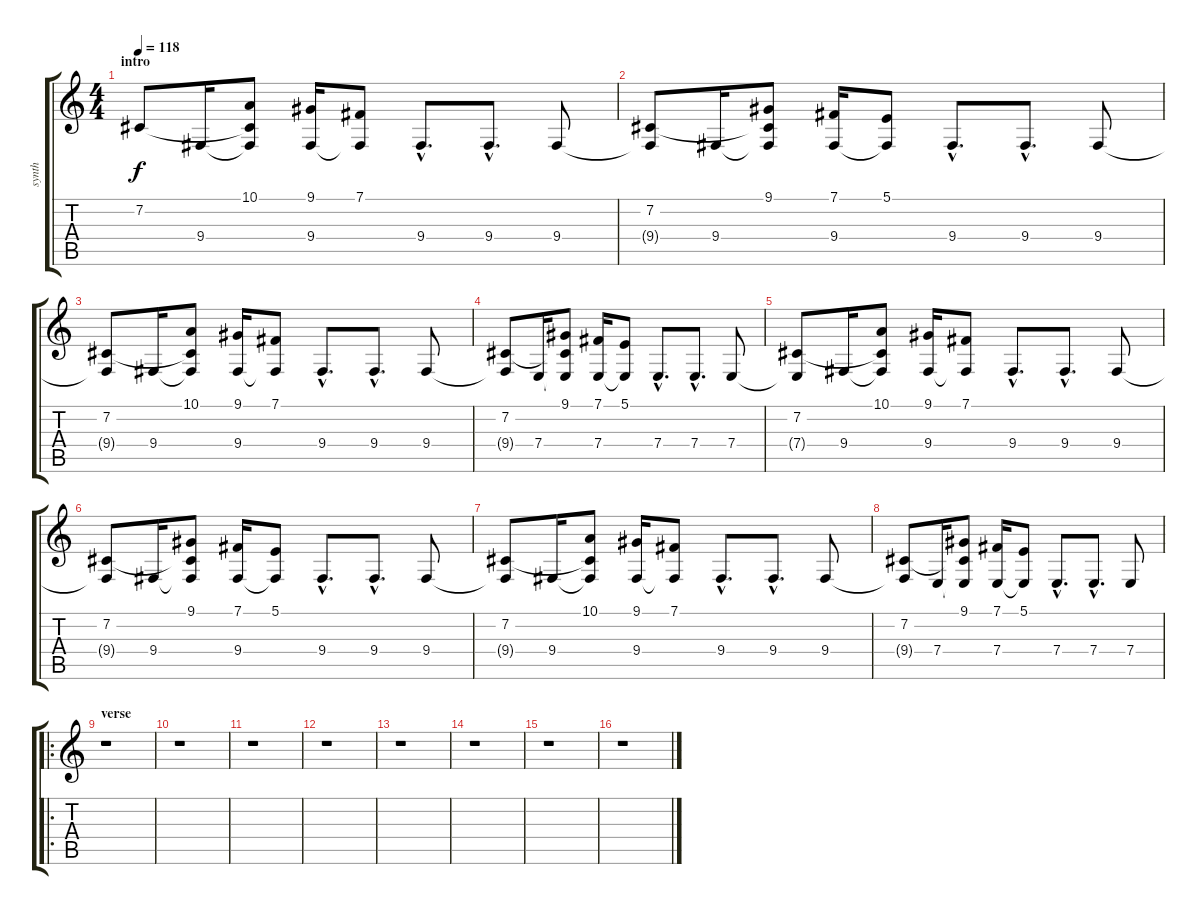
\track ("synth" "synth") {instrument vibraphone}
\staff {score tabs}
\tuning (B3 Gb3 D3 A2 E2 B1) {hide}
\ts (4 4)
\section ("" "intro")
\tempo 118
\clef g2
\ks c
7.2.8{dy f volume 0 instrument vibraphone} 9.4.16{volume 12} (10.1 7.2{t} 9.4{t}).8 (9.1 9.4).16 (7.1 9.4{t}).8 9.4{hac}.8{d} 9.4{hac}.8{d} 9.4.8 |
(7.2 9.4{t}).8 9.4.16 (9.1 7.2{t} 9.4{t}).8 (7.1 9.4).16 (5.1 9.4{t}).8 9.4{hac}.8{d} 9.4{hac}.8{d} 9.4.8 |
(7.2 9.4{t}).8 9.4.16 (10.1 7.2{t} 9.4{t}).8 (9.1 9.4).16 (7.1 9.4{t}).8 9.4{hac}.8{d} 9.4{hac}.8{d} 9.4.8 |
(7.2 9.4{t}).8 7.4.16 (9.1 7.2{t} 7.4{t}).8 (7.1 7.4).16 (5.1 7.4{t}).8 7.4{hac}.8{d} 7.4{hac}.8{d} 7.4.8 |
(7.2 7.4{t}).8 9.4.16 (10.1 7.2{t} 9.4{t}).8 (9.1 9.4).16 (7.1 9.4{t}).8 9.4{hac}.8{d} 9.4{hac}.8{d} 9.4.8 |
(7.2 9.4{t}).8 9.4.16 (9.1 7.2{t} 9.4{t}).8 (7.1 9.4).16 (5.1 9.4{t}).8 9.4{hac}.8{d} 9.4{hac}.8{d} 9.4.8 |
(7.2 9.4{t}).8 9.4.16 (10.1 7.2{t} 9.4{t}).8 (9.1 9.4).16 (7.1 9.4{t}).8 9.4{hac}.8{d} 9.4{hac}.8{d} 9.4.8 |
(7.2 9.4{t}).8 7.4.16 (9.1 7.2{t} 7.4{t}).8 (7.1 7.4).16 (5.1 7.4{t}).8 7.4{hac}.8{d} 7.4{hac}.8{d} 7.4.8 |
\ro
\section ("" "verse")
r.1 |
r.1 |
r.1 |
r.1 |
r.1 |
r.1 |
r.1 |
r.1
